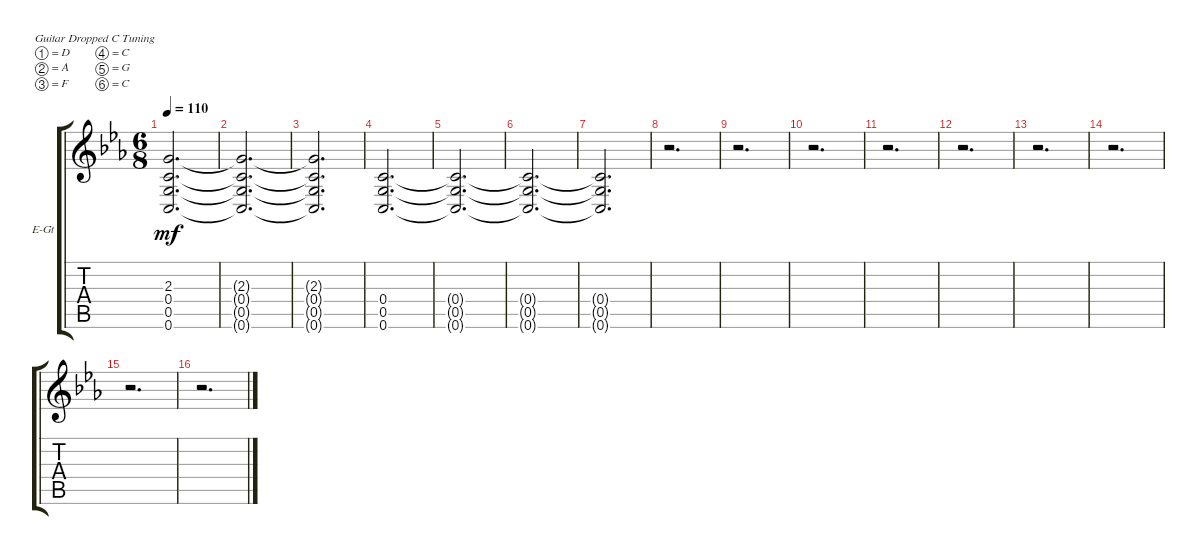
\bracketExtendMode groupsimilarinstruments
\firstSystemTrackNameOrientation horizontal
\otherSystemsTrackNameOrientation horizontal
\track ("Electric Guitar 1" "E-Gt") {instrument distortionguitar}
\staff {score tabs}
\tuning (D4 A3 F3 C3 G2 C2)
\ts (6 8)
\tempo 110
\clef g2
\ks cminor
(0.4{t} 0.5{t} 0.6{t} 2.3{t}).2{d dy mf} |
(0.6{t} 0.5{t} 0.4{t} 2.3{t}).2{d} |
(0.4{t} 0.5{t} 0.6{t} 2.3{t}).2{d} |
(0.6 0.5 0.4).2{d} |
(0.4{t} 0.5{t} 0.6{t}).2{d} |
(0.4{t} 0.5{t} 0.6{t}).2{d} |
(0.4{t} 0.5{t} 0.6{t}).2{d} |
r.2{d} |
r.2{d} |
r.2{d} |
r.2{d} |
r.2{d} |
r.2{d} |
r.2{d} |
r.2{d} |
r.2{d}
